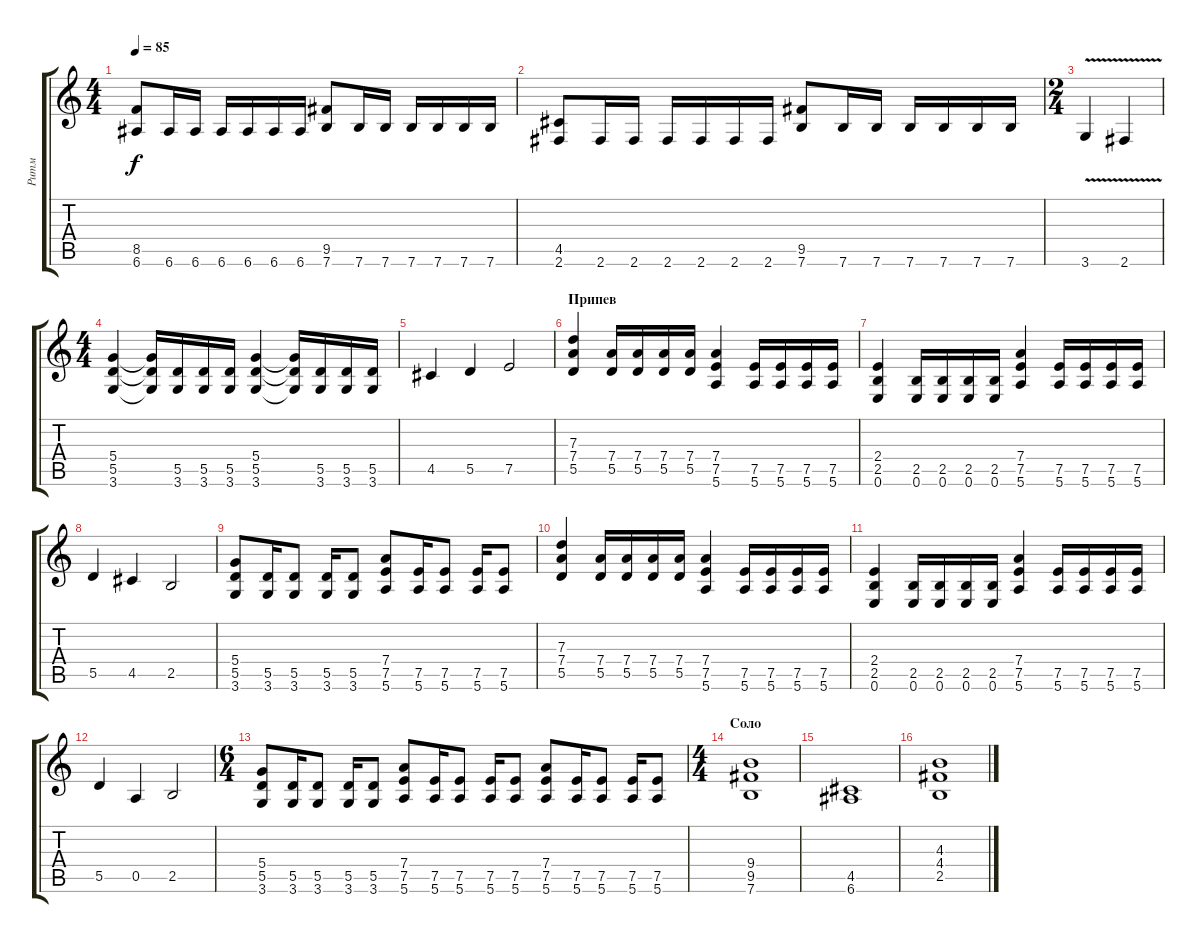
\track ("Ритм" "Ритм") {instrument overdrivenguitar}
\staff {score tabs}
\tuning (E4 B3 G3 D3 A2 E2) {hide}
\ts (4 4)
\tempo 85
\clef g2
\ks c
(8.5 6.6).8{dy f} 6.6.16 6.6.16 6.6.16 6.6.16 6.6.16 6.6.16 (9.5 7.6).8 7.6.16 7.6.16 7.6.16 7.6.16 7.6.16 7.6.16 |
(4.5 2.6).8 2.6.16 2.6.16 2.6.16 2.6.16 2.6.16 2.6.16 (9.5 7.6).8 7.6.16 7.6.16 7.6.16 7.6.16 7.6.16 7.6.16 |
\ts (2 4)
3.6{v}.4 2.6{v}.4 |
\ts (4 4)
(5.4 5.5 3.6).4 (5.4{t} 5.5{t} 3.6{t}).16 (5.5 3.6).16 (5.5 3.6).16 (5.5 3.6).16 (5.4 5.5 3.6).4 (5.4{t} 5.5{t} 3.6{t}).16 (5.5 3.6).16 (5.5 3.6).16 (5.5 3.6).16 |
\section ("" "")
4.5.4 5.5.4 7.5.2 |
\section ("" "Припев")
(7.3 7.4 5.5).4 (7.4 5.5).16 (7.4 5.5).16 (7.4 5.5).16 (7.4 5.5).16 (7.4 7.5 5.6).4 (7.5 5.6).16 (7.5 5.6).16 (7.5 5.6).16 (7.5 5.6).16 |
(2.4 2.5 0.6).4 (2.5 0.6).16 (2.5 0.6).16 (2.5 0.6).16 (2.5 0.6).16 (7.4 7.5 5.6).4 (7.5 5.6).16 (7.5 5.6).16 (7.5 5.6).16 (7.5 5.6).16 |
5.5.4 4.5.4 2.5.2 |
(5.4 5.5 3.6).8 (5.5 3.6).16 (5.5 3.6).8 (5.5 3.6).16 (5.5 3.6).8 (7.4 7.5 5.6).8 (7.5 5.6).16 (7.5 5.6).8 (7.5 5.6).16 (7.5 5.6).8 |
(7.3 7.4 5.5).4 (7.4 5.5).16 (7.4 5.5).16 (7.4 5.5).16 (7.4 5.5).16 (7.4 7.5 5.6).4 (7.5 5.6).16 (7.5 5.6).16 (7.5 5.6).16 (7.5 5.6).16 |
(2.4 2.5 0.6).4 (2.5 0.6).16 (2.5 0.6).16 (2.5 0.6).16 (2.5 0.6).16 (7.4 7.5 5.6).4 (7.5 5.6).16 (7.5 5.6).16 (7.5 5.6).16 (7.5 5.6).16 |
5.5.4 0.5.4 2.5.2 |
\ts (6 4)
(5.4 5.5 3.6).8 (5.5 3.6).16 (5.5 3.6).8 (5.5 3.6).16 (5.5 3.6).8 (7.4 7.5 5.6).8 (7.5 5.6).16 (7.5 5.6).8 (7.5 5.6).16 (7.5 5.6).8 (7.4 7.5 5.6).8 (7.5 5.6).16 (7.5 5.6).8 (7.5 5.6).16 (7.5 5.6).8 |
\ts (4 4)
\section ("" "Соло")
(9.4 9.5 7.6).1 |
(4.5 6.6).1 |
(4.3 4.4 2.5).1
